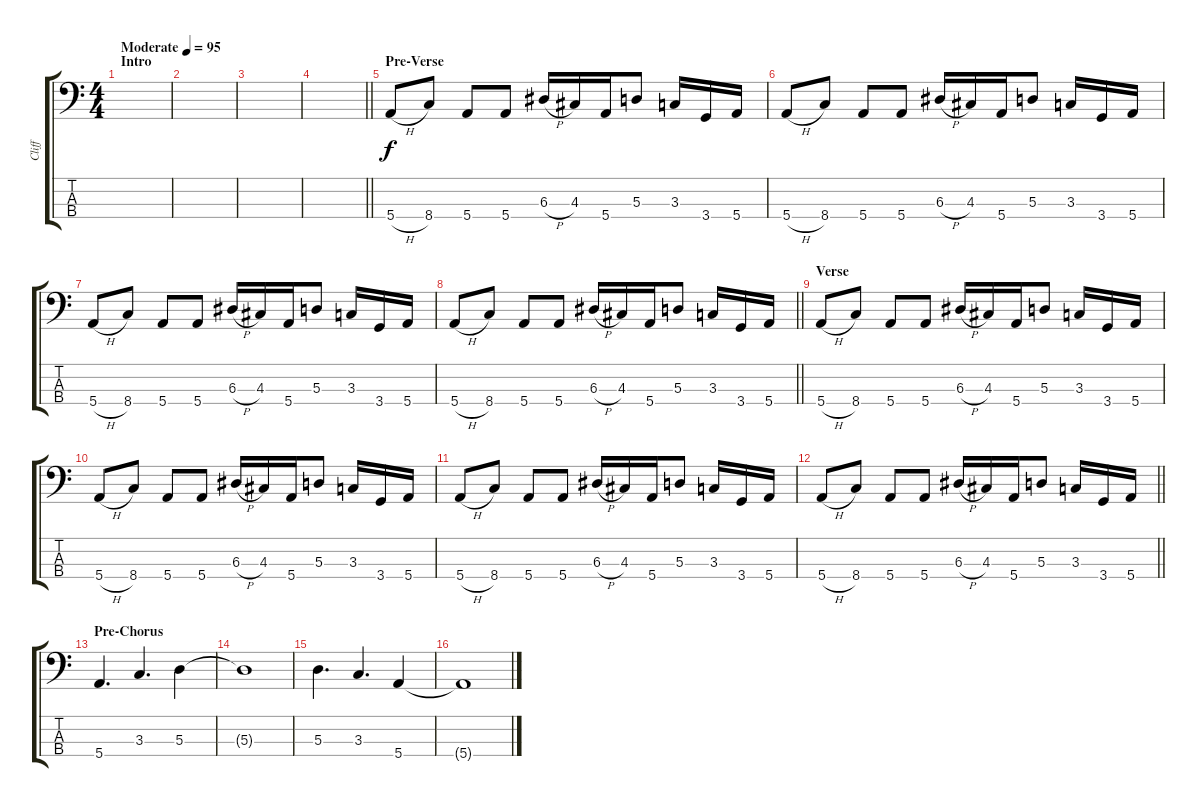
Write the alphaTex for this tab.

\track ("Cliff" "Cliff") {instrument electricbassfinger}
\staff {score tabs}
\tuning (G2 D2 A1 E1) {hide}
\ts (4 4)
\section ("" "Intro")
\tempo (95 "Moderate")
\clef f4
\ks c
|
|
|
\barLineRight lightlight
|
\section ("" "Pre-Verse")
5.4{h}.8 8.4.8 5.4.8 5.4.8 6.3{h}.16 4.3.16 5.4.16 5.3.8 3.3.16 3.4.16 5.4.16 |
5.4{h}.8 8.4.8 5.4.8 5.4.8 6.3{h}.16 4.3.16 5.4.16 5.3.8 3.3.16 3.4.16 5.4.16 |
5.4{h}.8 8.4.8 5.4.8 5.4.8 6.3{h}.16 4.3.16 5.4.16 5.3.8 3.3.16 3.4.16 5.4.16 |
\barLineRight lightlight
5.4{h}.8 8.4.8 5.4.8 5.4.8 6.3{h}.16 4.3.16 5.4.16 5.3.8 3.3.16 3.4.16 5.4.16 |
\section ("" "Verse")
5.4{h}.8 8.4.8 5.4.8 5.4.8 6.3{h}.16 4.3.16 5.4.16 5.3.8 3.3.16 3.4.16 5.4.16 |
5.4{h}.8 8.4.8 5.4.8 5.4.8 6.3{h}.16 4.3.16 5.4.16 5.3.8 3.3.16 3.4.16 5.4.16 |
5.4{h}.8 8.4.8 5.4.8 5.4.8 6.3{h}.16 4.3.16 5.4.16 5.3.8 3.3.16 3.4.16 5.4.16 |
\barLineRight lightlight
5.4{h}.8 8.4.8 5.4.8 5.4.8 6.3{h}.16 4.3.16 5.4.16 5.3.8 3.3.16 3.4.16 5.4.16 |
\section ("" "Pre-Chorus")
5.4.4{d} 3.3.4{d} 5.3.4 |
5.3{t}.1 |
5.3.4{d} 3.3.4{d} 5.4.4 |
5.4{t}.1
